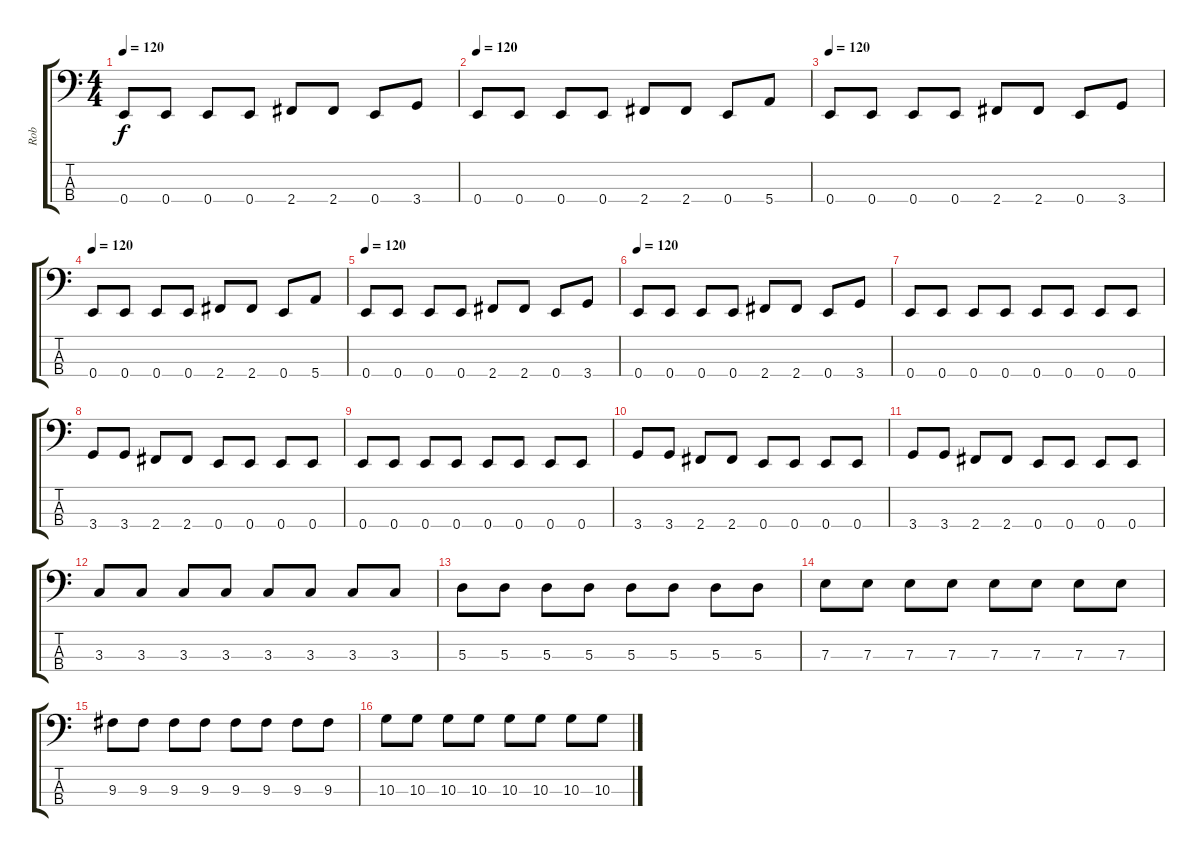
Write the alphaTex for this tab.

\track ("Rob" "Rob") {instrument electricbassfinger}
\staff {score tabs}
\tuning (G2 D2 A1 E1) {hide}
\ts (4 4)
\tempo 120
\clef f4
\ks c
0.4.8{dy f} 0.4.8 0.4.8 0.4.8 2.4.8 2.4.8 0.4.8 3.4.8 |
\tempo 120
0.4.8 0.4.8 0.4.8 0.4.8 2.4.8 2.4.8 0.4.8 5.4.8 |
\tempo 120
0.4.8 0.4.8 0.4.8 0.4.8 2.4.8 2.4.8 0.4.8 3.4.8 |
\tempo 120
0.4.8 0.4.8 0.4.8 0.4.8 2.4.8 2.4.8 0.4.8 5.4.8 |
\tempo 120
0.4.8 0.4.8 0.4.8 0.4.8 2.4.8 2.4.8 0.4.8 3.4.8 |
\tempo 120
0.4.8 0.4.8 0.4.8 0.4.8 2.4.8 2.4.8 0.4.8 3.4.8 |
0.4.8 0.4.8 0.4.8 0.4.8 0.4.8 0.4.8 0.4.8 0.4.8 |
3.4.8 3.4.8 2.4.8 2.4.8 0.4.8 0.4.8 0.4.8 0.4.8 |
0.4.8 0.4.8 0.4.8 0.4.8 0.4.8 0.4.8 0.4.8 0.4.8 |
3.4.8 3.4.8 2.4.8 2.4.8 0.4.8 0.4.8 0.4.8 0.4.8 |
3.4.8 3.4.8 2.4.8 2.4.8 0.4.8 0.4.8 0.4.8 0.4.8 |
3.3.8 3.3.8 3.3.8 3.3.8 3.3.8 3.3.8 3.3.8 3.3.8 |
5.3.8 5.3.8 5.3.8 5.3.8 5.3.8 5.3.8 5.3.8 5.3.8 |
7.3.8 7.3.8 7.3.8 7.3.8 7.3.8 7.3.8 7.3.8 7.3.8 |
9.3.8 9.3.8 9.3.8 9.3.8 9.3.8 9.3.8 9.3.8 9.3.8 |
10.3.8 10.3.8 10.3.8 10.3.8 10.3.8 10.3.8 10.3.8 10.3.8
